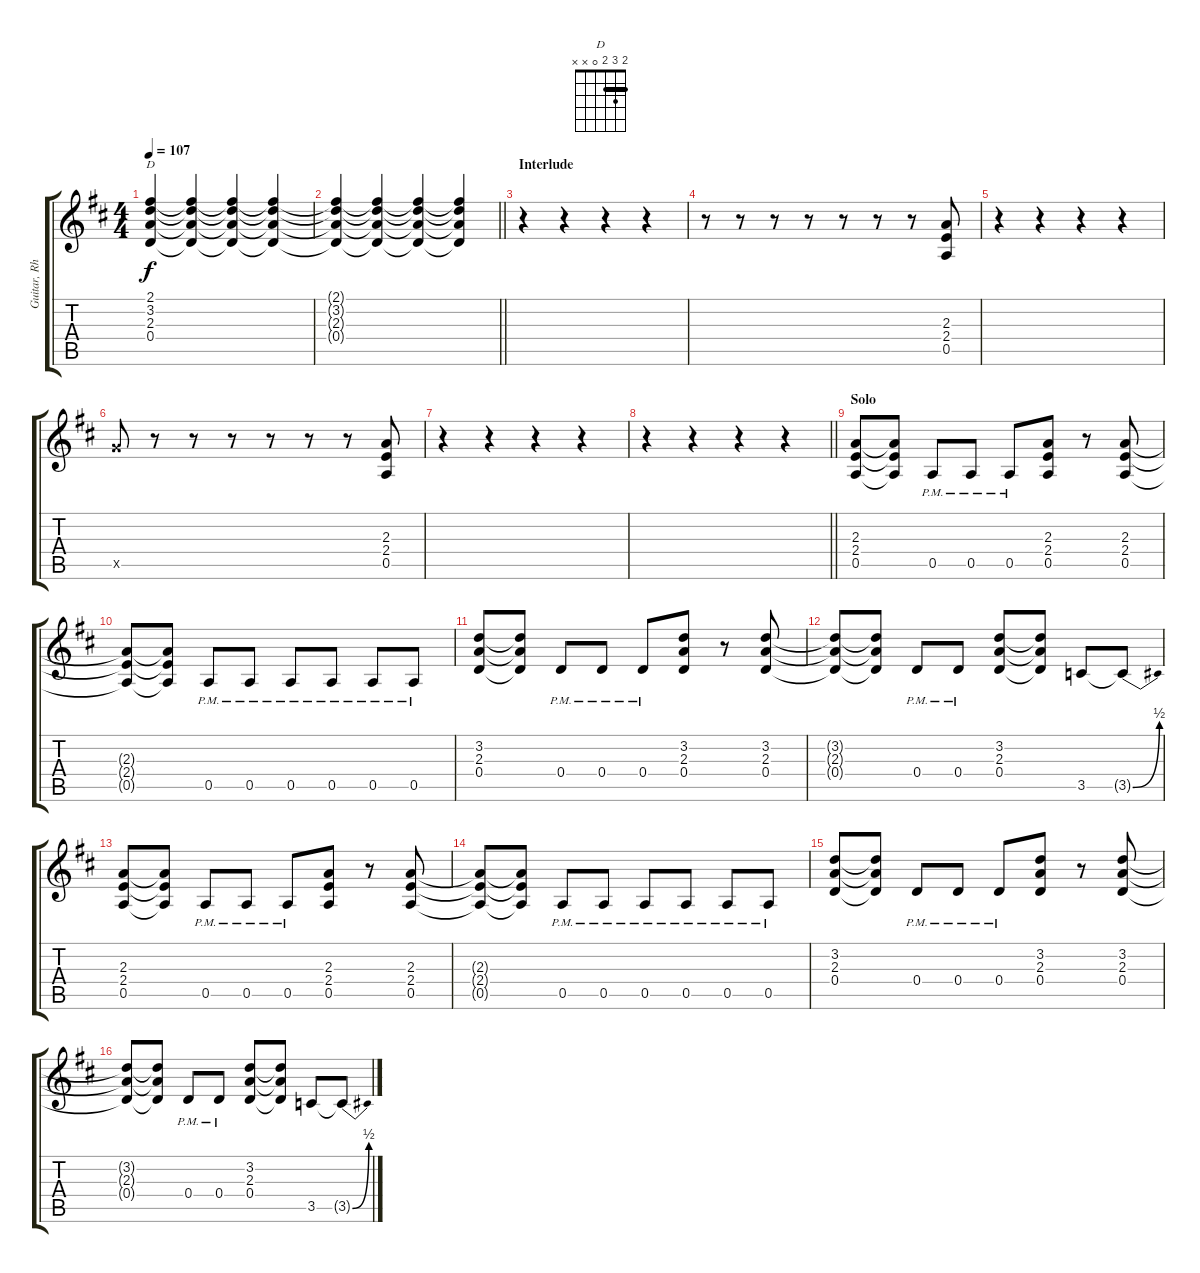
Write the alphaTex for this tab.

\track ("Guitar, Rhythm" "Guitar, Rh") {instrument electricguitarclean}
\staff {score tabs}
\tuning (E4 B3 G3 D3 A2 E2) {hide}
\chord ("D" 2 3 2 0 x x) {barre 2}
\ts (4 4)
\tempo 107
\clef g2
\ks d
(2.1 3.2 2.3 0.4).4{ch "D" dy f} (2.1{t} 3.2{t} 2.3{t} 0.4{t}).4 (2.1{t} 3.2{t} 2.3{t} 0.4{t}).4 (2.1{t} 3.2{t} 2.3{t} 0.4{t}).4 |
\barLineRight lightlight
(2.1{t} 3.2{t} 2.3{t} 0.4{t}).4 (2.1{t} 3.2{t} 2.3{t} 0.4{t}).4 (2.1{t} 3.2{t} 2.3{t} 0.4{t}).4 (2.1{t} 3.2{t} 2.3{t} 0.4{t}).4 |
\section ("" "Interlude")
r.4 r.4 r.4 r.4 |
r.8 r.8 r.8 r.8 r.8 r.8 r.8 (2.3 2.4 0.5).8 |
r.4 r.4 r.4 r.4 |
10.5{x}.8 r.8 r.8 r.8 r.8 r.8 r.8 (2.3 2.4 0.5).8 |
r.4 r.4 r.4 r.4 |
\barLineRight lightlight
r.4 r.4 r.4 r.4 |
\section ("" "Solo")
(2.3 2.4 0.5).8 (2.3{t} 2.4{t} 0.5{t}).8 0.5{pm}.8 0.5{pm}.8 0.5{pm}.8 (2.3 2.4 0.5).8 r.8 (2.3 2.4 0.5).8 |
(2.3{t} 2.4{t} 0.5{t}).8 (2.3{t} 2.4{t} 0.5{t}).8 0.5{pm}.8 0.5{pm}.8 0.5{pm}.8 0.5{pm}.8 0.5{pm}.8 0.5{pm}.8 |
(3.2 2.3 0.4).8 (3.2{t} 2.3{t} 0.4{t}).8 0.4{pm}.8 0.4{pm}.8 0.4{pm}.8 (3.2 2.3 0.4).8 r.8 (3.2 2.3 0.4).8 |
(3.2{t} 2.3{t} 0.4{t}).8 (3.2{t} 2.3{t} 0.4{t}).8 0.4{pm}.8 0.4{pm}.8 (3.2 2.3 0.4).8 (3.2{t} 2.3{t} 0.4{t}).8 3.5.8 3.5{be (bend 0 0 60 2) t}.8 |
(2.3 2.4 0.5).8 (2.3{t} 2.4{t} 0.5{t}).8 0.5{pm}.8 0.5{pm}.8 0.5{pm}.8 (2.3 2.4 0.5).8 r.8 (2.3 2.4 0.5).8 |
(2.3{t} 2.4{t} 0.5{t}).8 (2.3{t} 2.4{t} 0.5{t}).8 0.5{pm}.8 0.5{pm}.8 0.5{pm}.8 0.5{pm}.8 0.5{pm}.8 0.5{pm}.8 |
(3.2 2.3 0.4).8 (3.2{t} 2.3{t} 0.4{t}).8 0.4{pm}.8 0.4{pm}.8 0.4{pm}.8 (3.2 2.3 0.4).8 r.8 (3.2 2.3 0.4).8 |
(3.2{t} 2.3{t} 0.4{t}).8 (3.2{t} 2.3{t} 0.4{t}).8 0.4{pm}.8 0.4{pm}.8 (3.2 2.3 0.4).8 (3.2{t} 2.3{t} 0.4{t}).8 3.5.8 3.5{be (bend 0 0 60 2) t}.8
